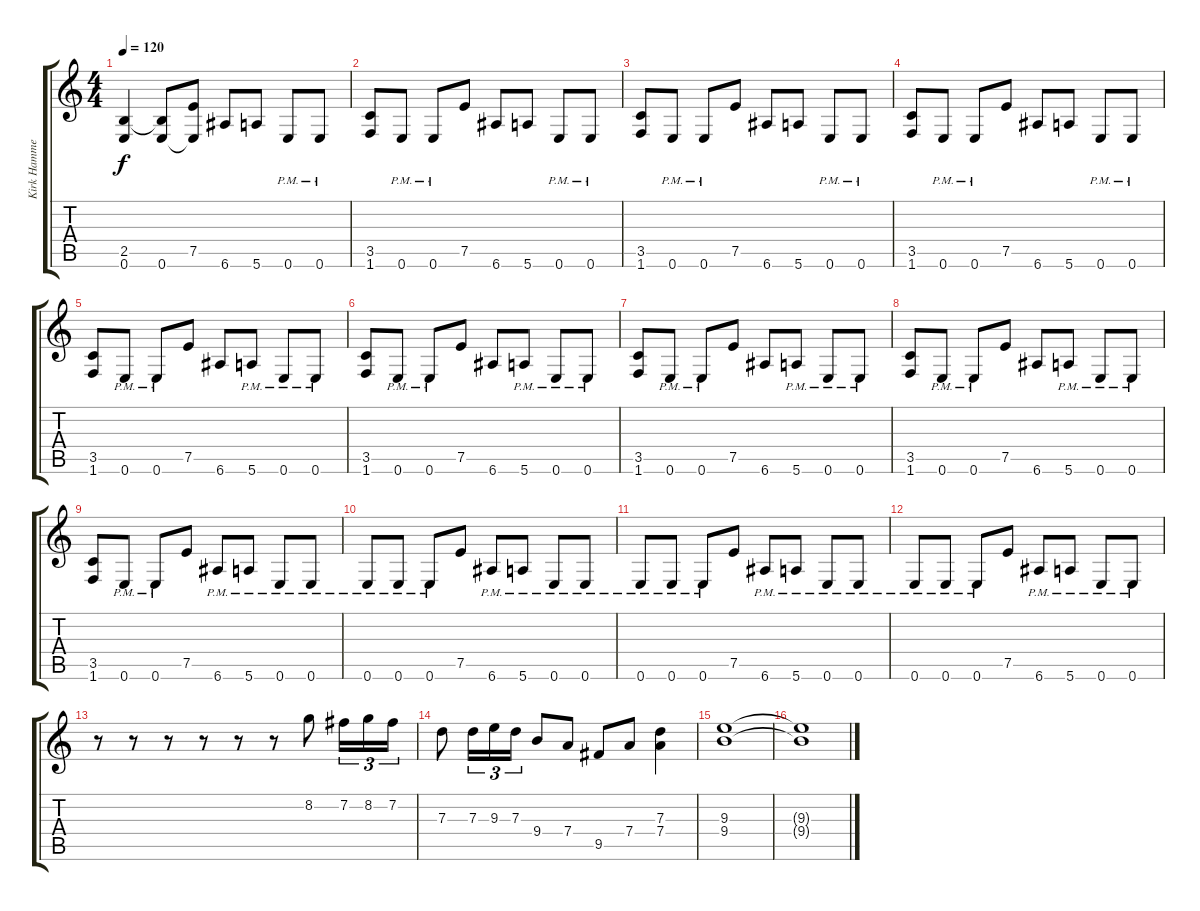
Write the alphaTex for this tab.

\track ("Kirk Hammet" "Kirk Hamme") {instrument distortionguitar}
\staff {score tabs}
\tuning (E4 B3 G3 D3 A2 E2) {hide}
\ts (4 4)
\tempo 120
\clef g2
\ks c
(2.5 0.6).4{dy f volume 15} (2.5{t} 0.6).8 (7.5 0.6{t}).8 6.6.8 5.6.8 0.6{pm}.8 0.6{pm}.8 |
(3.5 1.6).8 0.6{pm}.8 0.6{pm}.8 7.5.8 6.6.8 5.6.8 0.6{pm}.8 0.6{pm}.8 |
(3.5 1.6).8 0.6{pm}.8 0.6{pm}.8 7.5.8 6.6.8 5.6.8 0.6{pm}.8 0.6{pm}.8 |
(3.5 1.6).8 0.6{pm}.8 0.6{pm}.8 7.5.8 6.6.8 5.6.8 0.6{pm}.8 0.6{pm}.8 |
(3.5 1.6).8{volume 13} 0.6{pm}.8 0.6{pm}.8 7.5.8 6.6.8 5.6{pm}.8 0.6{pm}.8 0.6{pm}.8 |
(3.5 1.6).8 0.6{pm}.8 0.6{pm}.8 7.5.8 6.6.8 5.6{pm}.8 0.6{pm}.8 0.6{pm}.8 |
(3.5 1.6).8 0.6{pm}.8 0.6{pm}.8 7.5.8 6.6.8 5.6{pm}.8 0.6{pm}.8 0.6{pm}.8 |
(3.5 1.6).8 0.6{pm}.8 0.6{pm}.8 7.5.8 6.6.8 5.6{pm}.8 0.6{pm}.8 0.6{pm}.8 |
(3.5 1.6).8{volume 11} 0.6{pm}.8 0.6{pm}.8 7.5.8 6.6{pm}.8 5.6{pm}.8 0.6{pm}.8 0.6{pm}.8 |
0.6{pm}.8 0.6{pm}.8 0.6{pm}.8 7.5.8 6.6{pm}.8 5.6{pm}.8 0.6{pm}.8 0.6{pm}.8 |
0.6{pm}.8 0.6{pm}.8 0.6{pm}.8 7.5.8 6.6{pm}.8 5.6{pm}.8 0.6{pm}.8 0.6{pm}.8 |
0.6{pm}.8 0.6{pm}.8 0.6{pm}.8 7.5.8 6.6{pm}.8 5.6{pm}.8 0.6{pm}.8 0.6{pm}.8 |
r.8{volume 5} r.8 r.8 r.8 r.8 r.8 8.2.8 7.2.16{tu (3 2)} 8.2.16{tu (3 2)} 7.2.16{tu (3 2)} |
7.3.8 7.3.16{tu (3 2)} 9.3.16{tu (3 2)} 7.3.16{tu (3 2)} 9.4.8 7.4.8 9.5.8 7.4.8 (7.3 7.4).4 |
(9.3 9.4).1 |
(9.3{t} 9.4{t}).1
